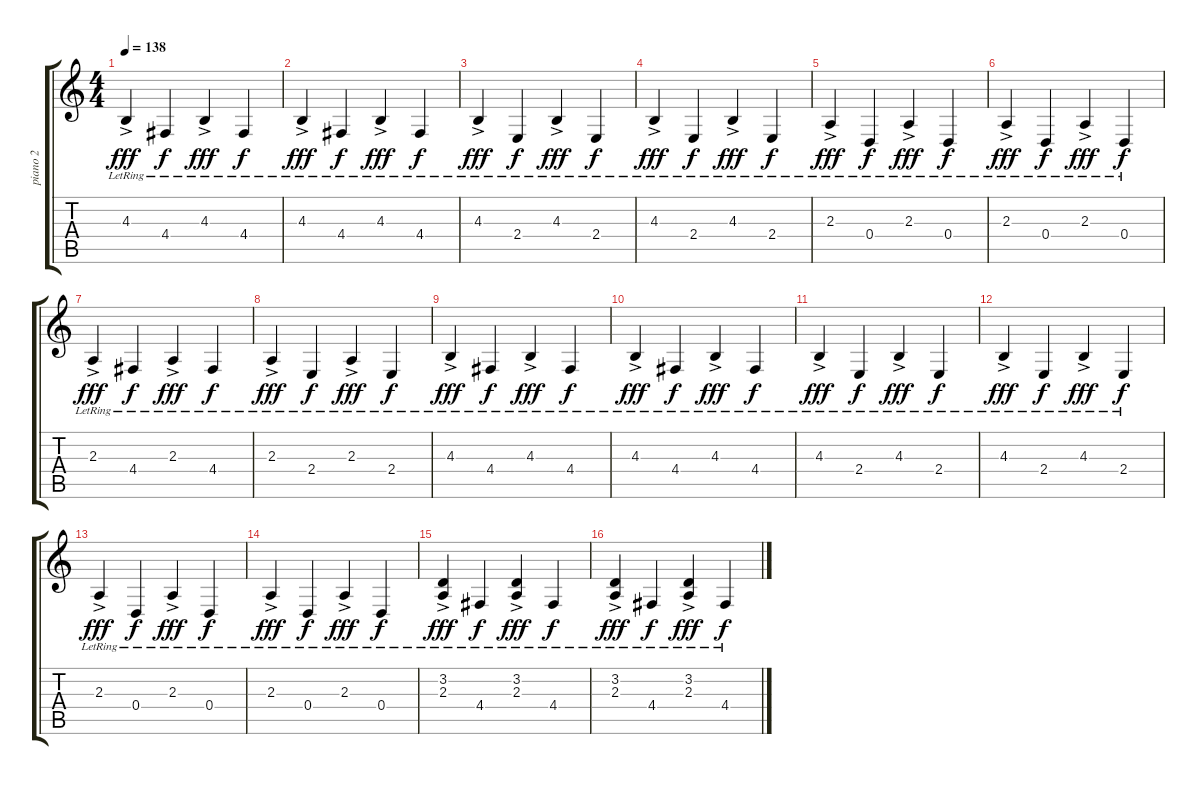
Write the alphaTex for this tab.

\track ("piano 2" "piano 2") {instrument brightacousticpiano}
\staff {score tabs}
\tuning (E4 B3 G3 D3 A2 E2) {hide}
\ts (4 4)
\tempo 138
\clef g2
\ks c
4.3{ac lr}.4{dy fff} 4.4{lr}.4{dy f} 4.3{ac lr}.4{dy fff} 4.4{lr}.4{dy f} |
4.3{ac lr}.4{dy fff} 4.4{lr}.4{dy f} 4.3{ac lr}.4{dy fff} 4.4{lr}.4{dy f} |
4.3{ac lr}.4{dy fff} 2.4{lr}.4{dy f} 4.3{ac lr}.4{dy fff} 2.4{lr}.4{dy f} |
4.3{ac lr}.4{dy fff} 2.4{lr}.4{dy f} 4.3{ac lr}.4{dy fff} 2.4{lr}.4{dy f} |
2.3{ac lr}.4{dy fff} 0.4{lr}.4{dy f} 2.3{ac lr}.4{dy fff} 0.4{lr}.4{dy f} |
2.3{ac lr}.4{dy fff} 0.4{lr}.4{dy f} 2.3{ac lr}.4{dy fff} 0.4{lr}.4{dy f} |
2.3{ac lr}.4{dy fff} 4.4{lr}.4{dy f} 2.3{ac lr}.4{dy fff} 4.4{lr}.4{dy f} |
2.3{ac lr}.4{dy fff} 2.4{lr}.4{dy f} 2.3{ac lr}.4{dy fff} 2.4{lr}.4{dy f} |
4.3{ac lr}.4{dy fff} 4.4{lr}.4{dy f} 4.3{ac lr}.4{dy fff} 4.4{lr}.4{dy f} |
4.3{ac lr}.4{dy fff} 4.4{lr}.4{dy f} 4.3{ac lr}.4{dy fff} 4.4{lr}.4{dy f} |
4.3{ac lr}.4{dy fff} 2.4{lr}.4{dy f} 4.3{ac lr}.4{dy fff} 2.4{lr}.4{dy f} |
4.3{ac lr}.4{dy fff} 2.4{lr}.4{dy f} 4.3{ac lr}.4{dy fff} 2.4{lr}.4{dy f} |
2.3{ac lr}.4{dy fff} 0.4{lr}.4{dy f} 2.3{ac lr}.4{dy fff} 0.4{lr}.4{dy f} |
2.3{ac lr}.4{dy fff} 0.4{lr}.4{dy f} 2.3{ac lr}.4{dy fff} 0.4{lr}.4{dy f} |
(3.2{ac lr} 2.3).4{dy fff} 4.4{lr}.4{dy f} (3.2{lr} 2.3{ac lr}).4{dy fff} 4.4{lr}.4{dy f} |
(3.2{ac lr} 2.3{lr}).4{dy fff} 4.4{lr}.4{dy f} (3.2{lr} 2.3{ac lr}).4{dy fff} 4.4{lr}.4{dy f}
